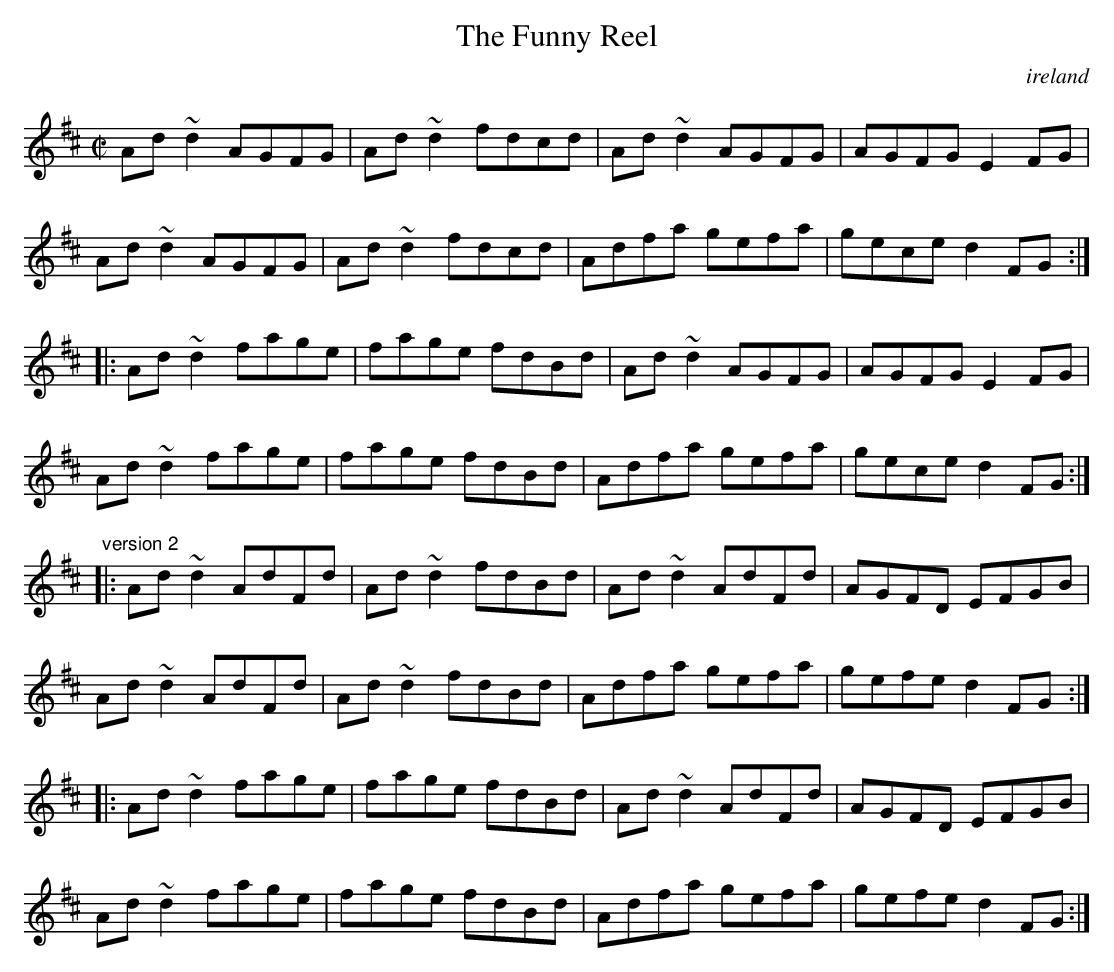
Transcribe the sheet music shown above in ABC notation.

X:1
T:Funny Reel, The
O:ireland
M:C|
K:D
Ad~d2 AGFG|Ad~d2 fdcd|Ad~d2 AGFG|AGFG E2FG|
Ad~d2 AGFG|Ad~d2 fdcd|Adfa gefa|gece d2FG:|
|:Ad~d2 fage|fage fdBd|Ad~d2 AGFG|AGFG E2FG|
Ad~d2 fage|fage fdBd|Adfa gefa|gece d2FG:|
"version 2"
|:Ad~d2 AdFd|Ad~d2 fdBd|Ad~d2 AdFd|AGFD EFGB|
Ad~d2 AdFd|Ad~d2 fdBd|Adfa gefa|gefe d2FG:|
|:Ad~d2 fage|fage fdBd|Ad~d2 AdFd|AGFD EFGB|
Ad~d2 fage|fage fdBd|Adfa gefa|gefe d2FG:|
